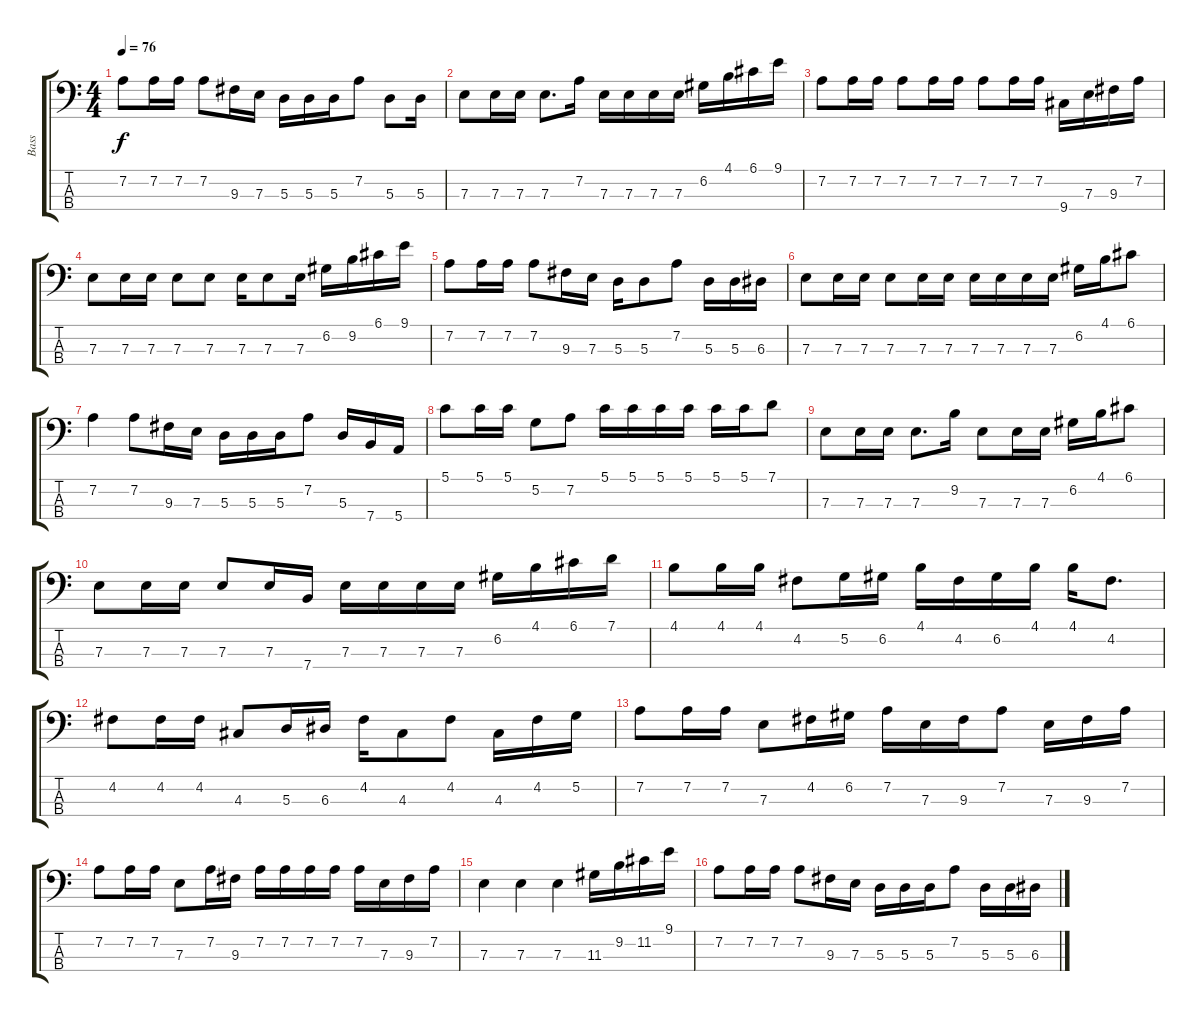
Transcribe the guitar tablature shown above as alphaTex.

\track ("Bass" "Bass") {instrument electricbassfinger}
\staff {score tabs}
\tuning (G2 D2 A1 E1) {hide}
\ts (4 4)
\tempo 76
\clef f4
\ks c
7.2.8{dy f} 7.2.16 7.2.16 7.2.8 9.3.16 7.3.16 5.3.16 5.3.16 5.3.16 7.2.8 5.3.8 5.3.16 |
7.3.8 7.3.16 7.3.16 7.3.8{d} 7.2.16 7.3.16 7.3.16 7.3.16 7.3.16 6.2.16 4.1.16 6.1.16 9.1.16 |
7.2.8 7.2.16 7.2.16 7.2.8 7.2.16 7.2.16 7.2.8 7.2.16 7.2.16 9.4.16 7.3.16 9.3.16 7.2.16 |
7.3.8 7.3.16 7.3.16 7.3.8 7.3.8 7.3.16 7.3.8 7.3.16 6.2.16 9.2.16 6.1.16 9.1.16 |
7.2.8 7.2.16 7.2.16 7.2.8 9.3.16 7.3.16 5.3.16 5.3.8 7.2.8 5.3.16 5.3.16 6.3.16 |
7.3.8 7.3.16 7.3.16 7.3.8 7.3.16 7.3.16 7.3.16 7.3.16 7.3.16 7.3.16 6.2.16 4.1.16 6.1.8 |
7.2.4 7.2.8 9.3.16 7.3.16 5.3.16 5.3.16 5.3.16 7.2.8 5.3.16 7.4.16 5.4.16 |
5.1.8 5.1.16 5.1.16 5.2.8 7.2.8 5.1.16 5.1.16 5.1.16 5.1.16 5.1.16 5.1.16 7.1.8 |
7.3.8 7.3.16 7.3.16 7.3.8{d} 9.2.16 7.3.8 7.3.16 7.3.16 6.2.16 4.1.16 6.1.8 |
7.3.8 7.3.16 7.3.16 7.3.8 7.3.16 7.4.16 7.3.16 7.3.16 7.3.16 7.3.16 6.2.16 4.1.16 6.1.16 7.1.16 |
4.1.8 4.1.16 4.1.16 4.2.8 5.2.16 6.2.16 4.1.16 4.2.16 6.2.16 4.1.16 4.1.16 4.2.8{d} |
4.2.8 4.2.16 4.2.16 4.3.8 5.3.16 6.3.16 4.2.16 4.3.8 4.2.8 4.3.16 4.2.16 5.2.16 |
7.2.8 7.2.16 7.2.16 7.3.8 4.2.16 6.2.16 7.2.16 7.3.16 9.3.16 7.2.8 7.3.16 9.3.16 7.2.16 |
7.2.8 7.2.16 7.2.16 7.3.8 7.2.16 9.3.16 7.2.16 7.2.16 7.2.16 7.2.16 7.2.16 7.3.16 9.3.16 7.2.16 |
7.3.4 7.3.4 7.3.4 11.3.16 9.2.16 11.2.16 9.1.16 |
7.2.8 7.2.16 7.2.16 7.2.8 9.3.16 7.3.16 5.3.16 5.3.16 5.3.16 7.2.8 5.3.16 5.3.16 6.3.16
